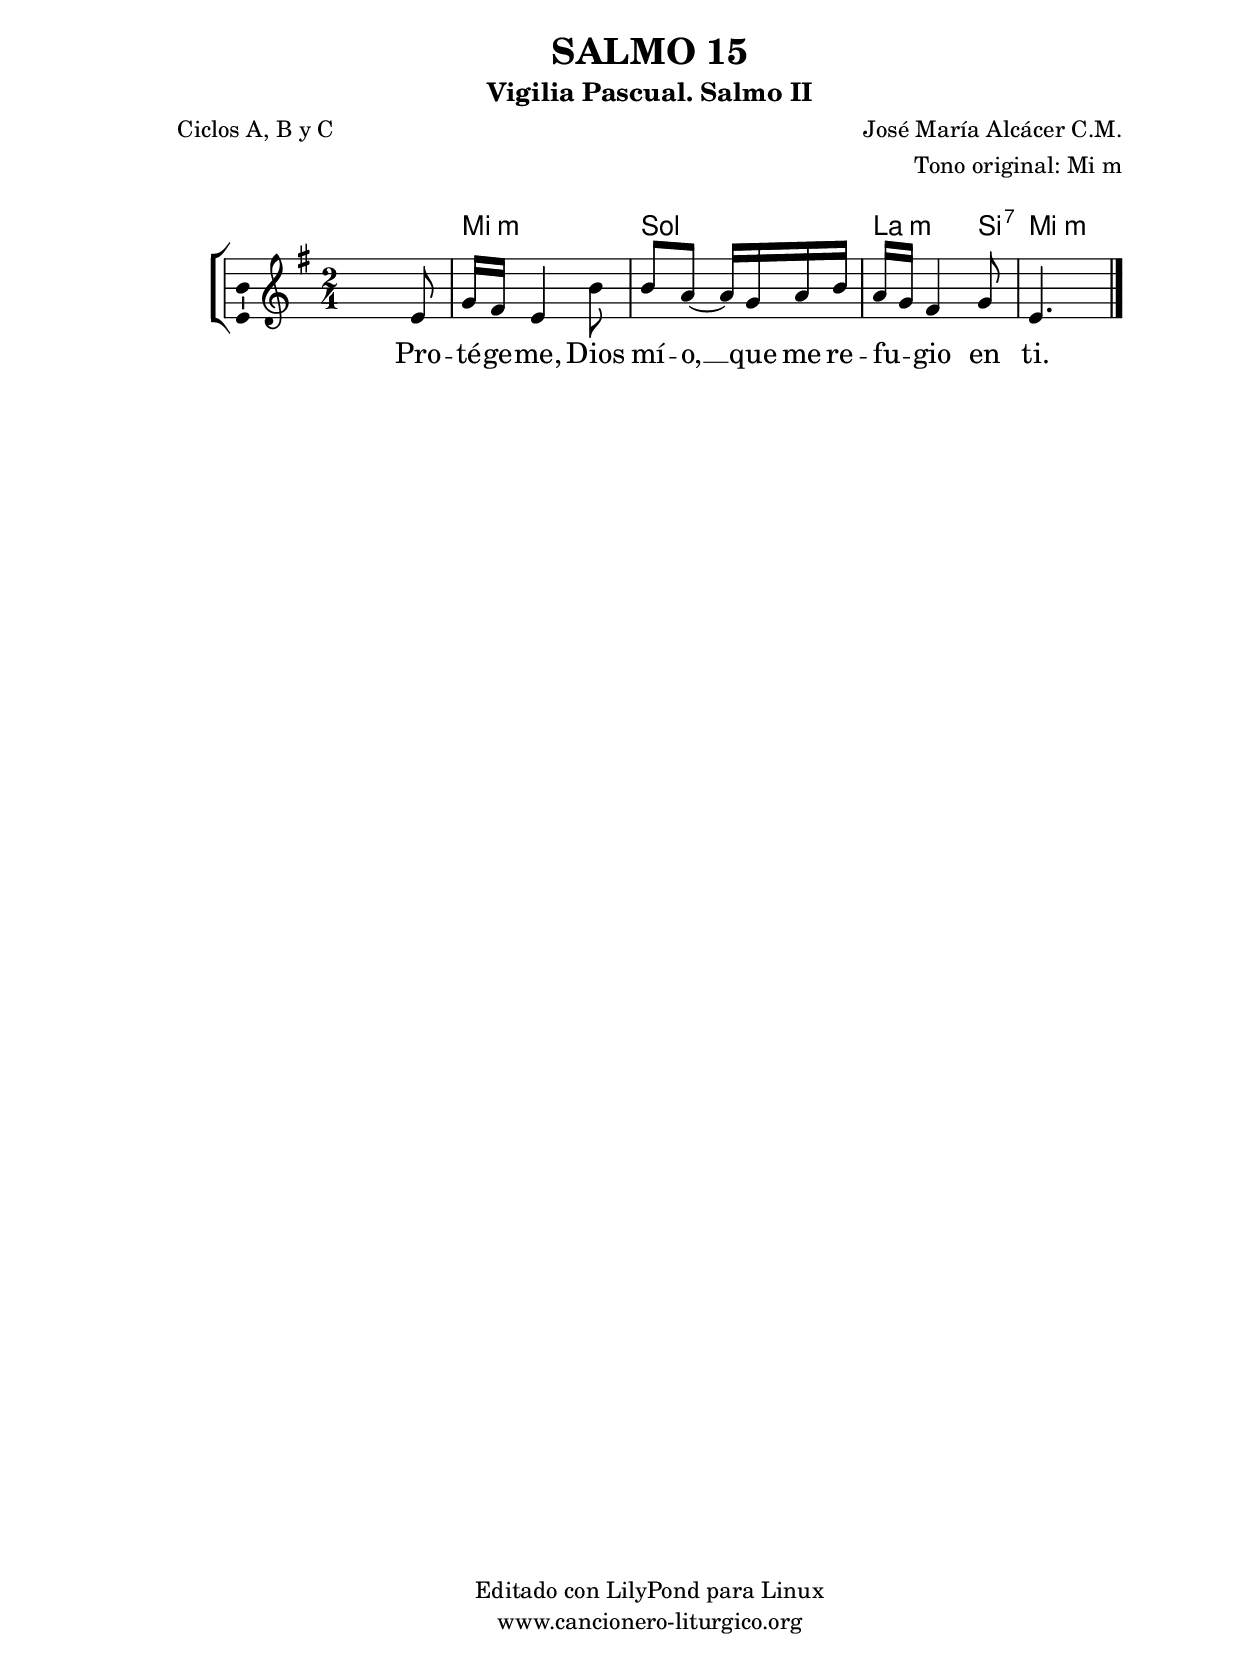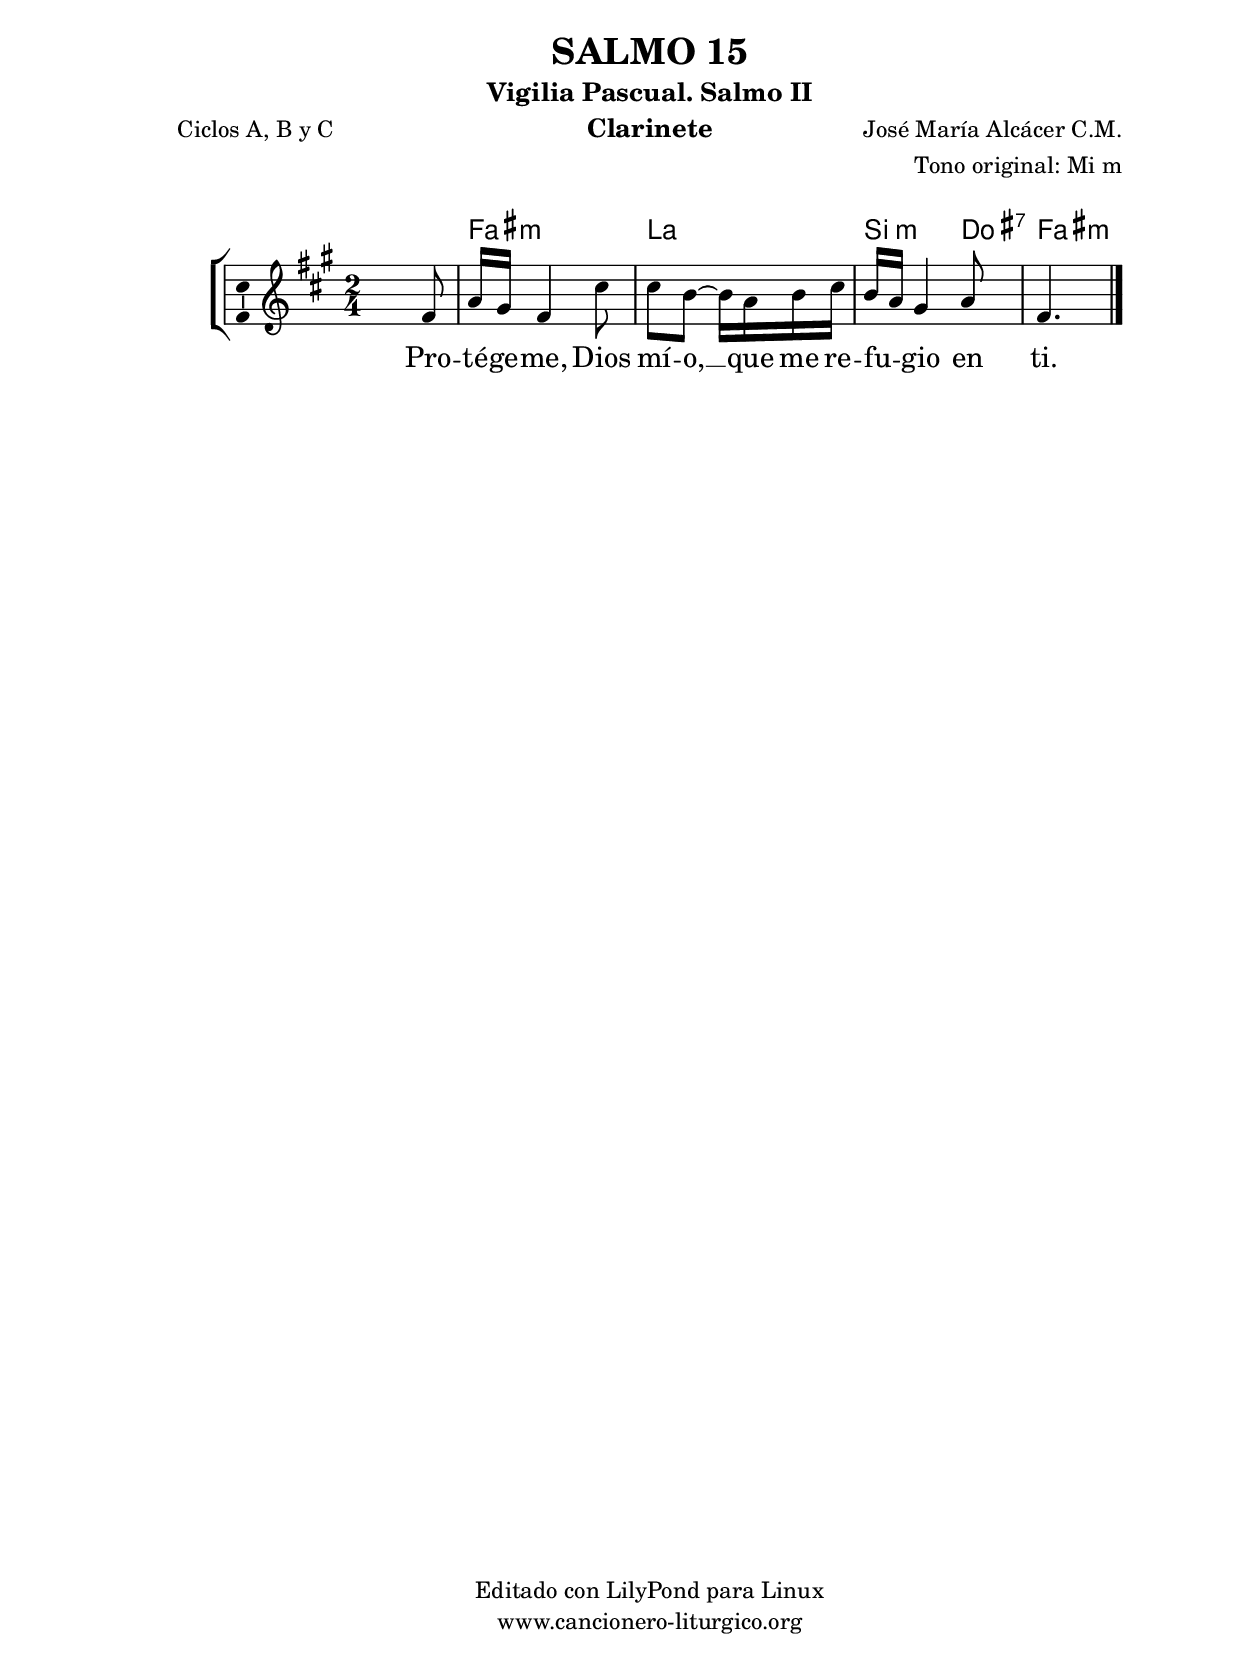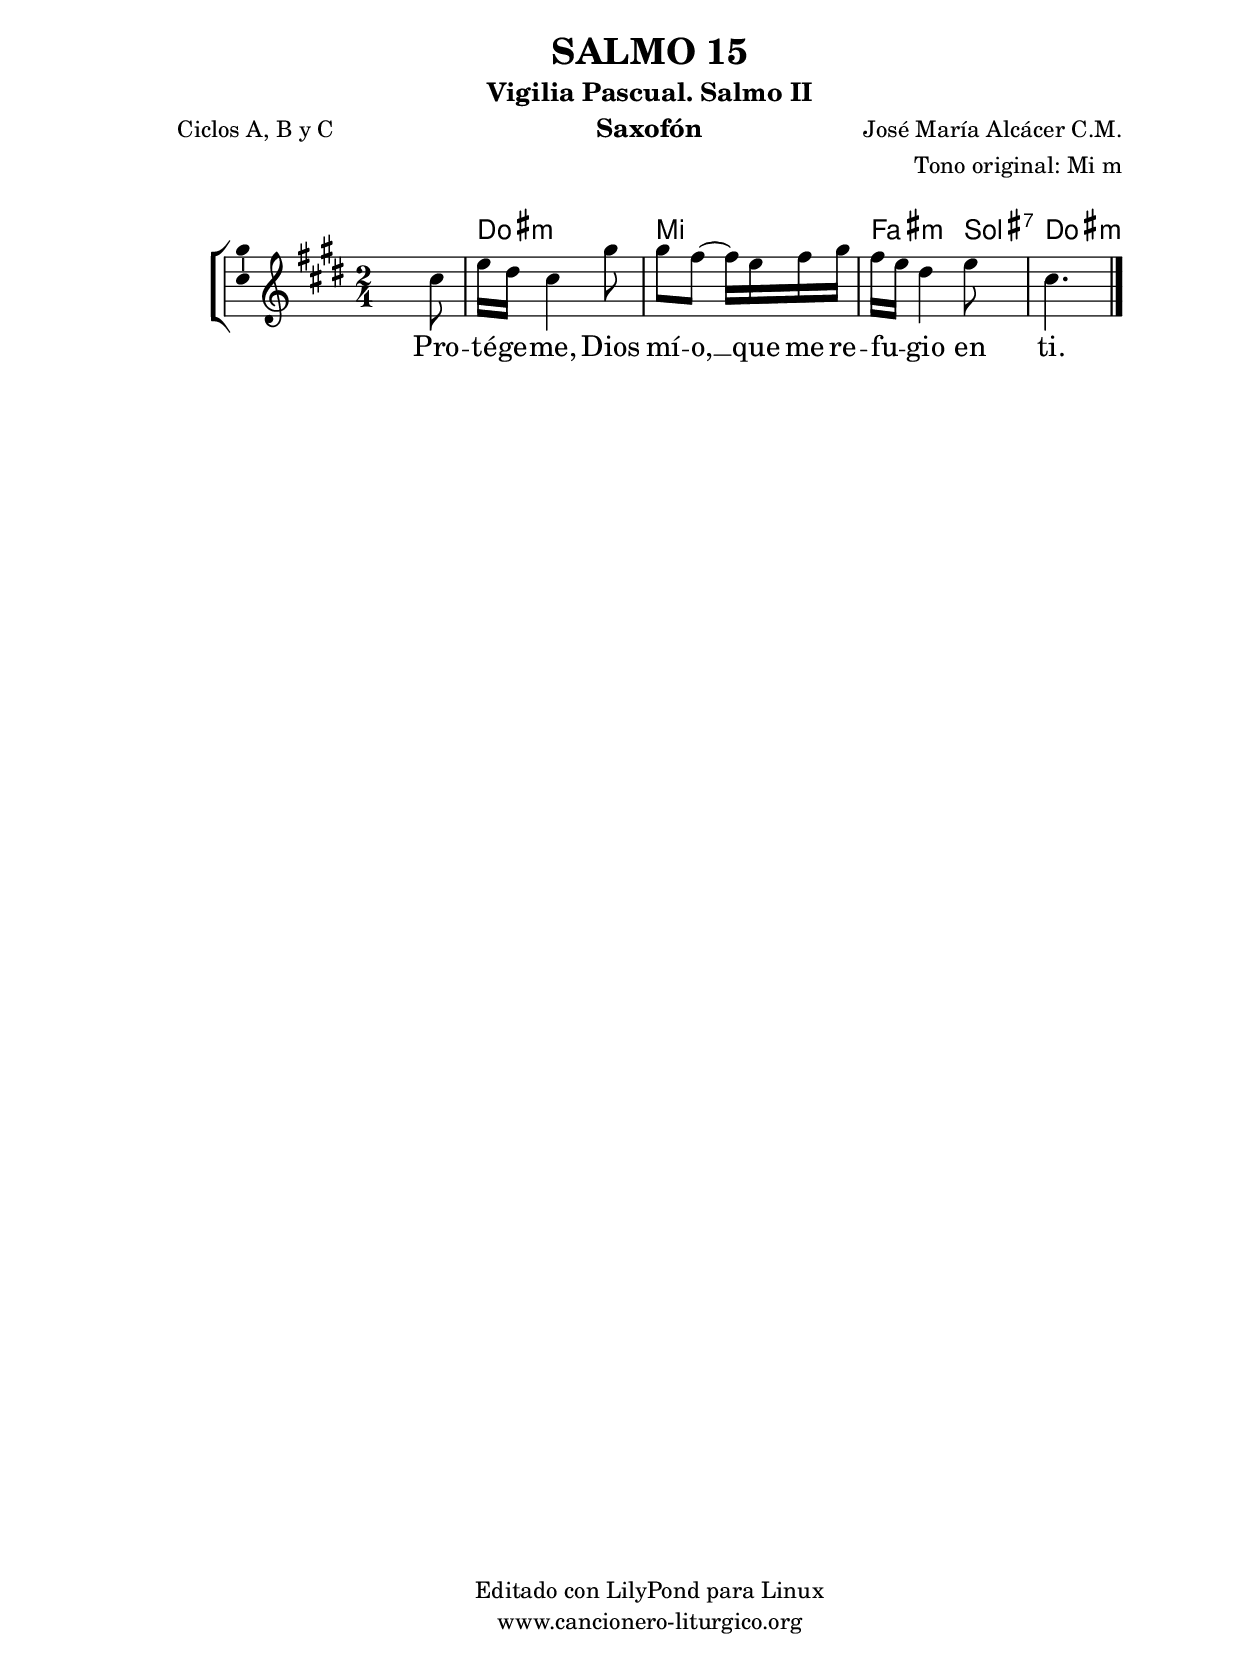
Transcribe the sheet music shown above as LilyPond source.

%
%para convertir .midi en .wav:
%timidity filename.midi -Ow -o finename.wav
%
%
%Para convertir de .wav a .mp3:
%lame -h -m j filename.wav
%
%
%para escuchar el midi:
%timidity nombrefichero.midi
%


%versión de lilypond para la que se ha escrito esta partitura:
\version "2.16.0"

	%Tamaño papel
	#(set-default-paper-size "a4")
	%Tamaño partitura
	#(set-global-staff-size 20)
	%No responde al pulsar sobre una nota
	#(ly:set-option 'point-and-click #f)

%parámetros del encabezamiento:
\header {
	title = "SALMO 15"
	subtitle = "Vigilia Pascual. Salmo II"
	composer = "José María Alcácer C.M."
	poet = "Ciclos A, B y C"
	meter = ""
	arranger = "Tono original: Mi m"
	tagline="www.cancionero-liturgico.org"
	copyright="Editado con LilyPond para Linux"
	tiempo = "Pascua"
	usos = "Salmo"
	letra = "Protégeme, Dios mío, que me refugio en ti."
	}

%parámetros asociados al papel:
\paper  {
	oddHeaderMarkup = \markup {\fill-line { \on-the-fly #not-first-page \fromproperty #'header:title \on-the-fly #not-first-page \fromproperty #'header:composer }}
	evenHeaderMarkup = \markup {\fill-line { \fromproperty #'header:composer \fromproperty #'header:title }}
	#(set-paper-size "a4")
	print-page-number = ##f
	first-page-number = 1
	print-first-page-number = ##f
%	head-separation = 3.0 \cm
	top-margin = 2.0 \cm
	bottom-margin = 0.5\cm
%%%	bottom-margin = -1.0\cm
	left-margin = 3.0 \cm
	line-width = 16.0 \cm 
	indent = 8\mm
	interscoreline = 2.\mm
	between-system-space = 15\mm
%	para que las partituras no llenen la hoja:
	ragged-bottom = ##t
%	idem para la última hoja:
	ragged-last-bottom = ##f
%	para que las partituras llenen el ancho del papel:
	ragged-last = ##f
	after-title-space = 2.5 \cm
%page-count=1
%system-count=8

	%Flexible Vertical Spacing
%	markup-markup-spacing =
%	#'((basic-distance . 15) (minimum-distance . 15) (padding . 3))
	markup-system-spacing =
	#'((basic-distance . 15) (minimum-distance . 15) (padding . 3))
	system-system-spacing =
	#'((basic-distance . 15) (minimum-distance . 15) (padding . 3))
	score-system-spacing =
	#'((basic-distance . 15) (minimum-distance . 15) (padding . 5))
%	top-system-spacing = % header
%	#'((basic-distance . 8) (minimum-distance . 0) (padding . 3))
%	top-markup-spacing =
%	#'((basic-distance . 20) (minimum-distance . 20) (padding . 3))
	last-bottom-spacing = % footer
	#'((basic-distance . 5) (minimum-distance . 5) (padding . 3))
%	score-markup-spacing =
%	#'((basic-distance . 16) (minimum-distance . 13) (padding . 3))

	}


%parámetros que afectan a toda la partitura:
global =  {
	%clave de sol (G):
	\clef G
	%armadura:
%	\transpose c a
	\key e \minor
	\tempo 4=54
	\set Score.tempoHideNote = ##t
	}


acordes = {
	\italianChords
	\chordmode {
%	\transpose c a
{

s2
e2:m g a4.:m b8:7 e2:m

	}
	}
}

melodia = 
%\transpose c a
{
	\relative c'{
	\time 2/4

s4 s8 e8
g16 fis e4 b'8
b8 a~a16 g a b
a16 g fis4 g8
e4. s8

	\bar "|."
	}
	}


texto = \lyricmode {
Pro -- té -- ge -- me, Dios mí -- o, __ que me re -- fu -- _ gio en ti.
	}


acordesStaff = \context ChordNames = acordesStaff <<
	\set chordChanges = ##t
	\acordes
	>>


vozStaff = \context Voice = vozStaff
\with {\consists "Ambitus_engraver"}
<<
%	\set Staff.instrumentName = ""
%	\set Staff.shortInstrumentName = ""
%	\set Staff.midiInstrument = #"clarinet"
%	\set Staff.midiInstrument = #"cello"
%	\set Staff.midiInstrument = #"flute"
	\set Staff.midiInstrument = #"electric guitar (jazz)"
%	\set Staff.midiInstrument = #"english horn"
%	\set Staff.midiInstrument = #"violin"
%	\set Staff.midiInstrument = #"glockenspiel"
	\set Staff.midiMinimumVolume = #0.7
	\set Staff.midiMaximumVolume = #0.9
	\global
	\melodia
	>>


textoStaff = \context Lyrics = textoStaff <<
	\lyricsto vozStaff \texto
	>>

\book {
	\score {
		\context ChoirStaff {
			\override StaffGroup.SystemStartBracket #'collapse-height = #1
			\override Score.SystemStartBar #'collapse-height = #1
			<<
			\acordesStaff
			\vozStaff
			\textoStaff
			>>
			}
		\layout {
	    		\context {
				\Lyrics
				\override LyricText #'font-size = #2
				}
	   		 \context {
				\Score
				%fontSize = #3
				\override StaffSymbol #'staff-space = #(magstep +3)
				%\override Beam #'thickness = #0.55
				%\override SpacingSpanner #'spacing-increment = #1.0
				%\override Slur #'height-limit = #1.5
				}
			}
		}
	\score {
		\unfoldRepeats
		\context ChoirStaff {
			<<
			\acordesStaff
			\vozStaff
			>>
			}
		\midi {
	  		\context {
	  			\Score
				tempoWholesPerMinute = #(ly:make-moment 70 4)
				}
			}
		}
	}

%Partitura para clarinete
#(define output-suffix "C")
\book {
	\header{
		instrument = "Clarinete"
		}
	\score {
		\context ChoirStaff {
			\override StaffGroup.SystemStartBracket #'collapse-height = #1
			\override Score.SystemStartBar #'collapse-height = #1
\transpose c d
			<<
			\acordesStaff
			\vozStaff
			\textoStaff
			>>
			}
		\layout {
	    		\context {
				\Lyrics
				\override LyricText #'font-size = #2
				}
	   		 \context {
				\Score
				%fontSize = #3
				\override StaffSymbol #'staff-space = #(magstep +3)
				%\override Beam #'thickness = #0.55
				%\override SpacingSpanner #'spacing-increment = #1.0
				%\override Slur #'height-limit = #1.5
				}
			}
		}
	}

%Partitura para saxofón
#(define output-suffix "S")
\book {
	\header{
		instrument = "Saxofón"
		}
	\score {
		\context ChoirStaff {
			\override StaffGroup.SystemStartBracket #'collapse-height = #1
			\override Score.SystemStartBar #'collapse-height = #1
\transpose c a
			<<
			\acordesStaff
			\vozStaff
			\textoStaff
			>>
			}
		\layout {
	    		\context {
				\Lyrics
				\override LyricText #'font-size = #2
				}
	   		 \context {
				\Score
				%fontSize = #3
				\override StaffSymbol #'staff-space = #(magstep +3)
				%\override Beam #'thickness = #0.55
				%\override SpacingSpanner #'spacing-increment = #1.0
				%\override Slur #'height-limit = #1.5
				}
			}
		}
	}

